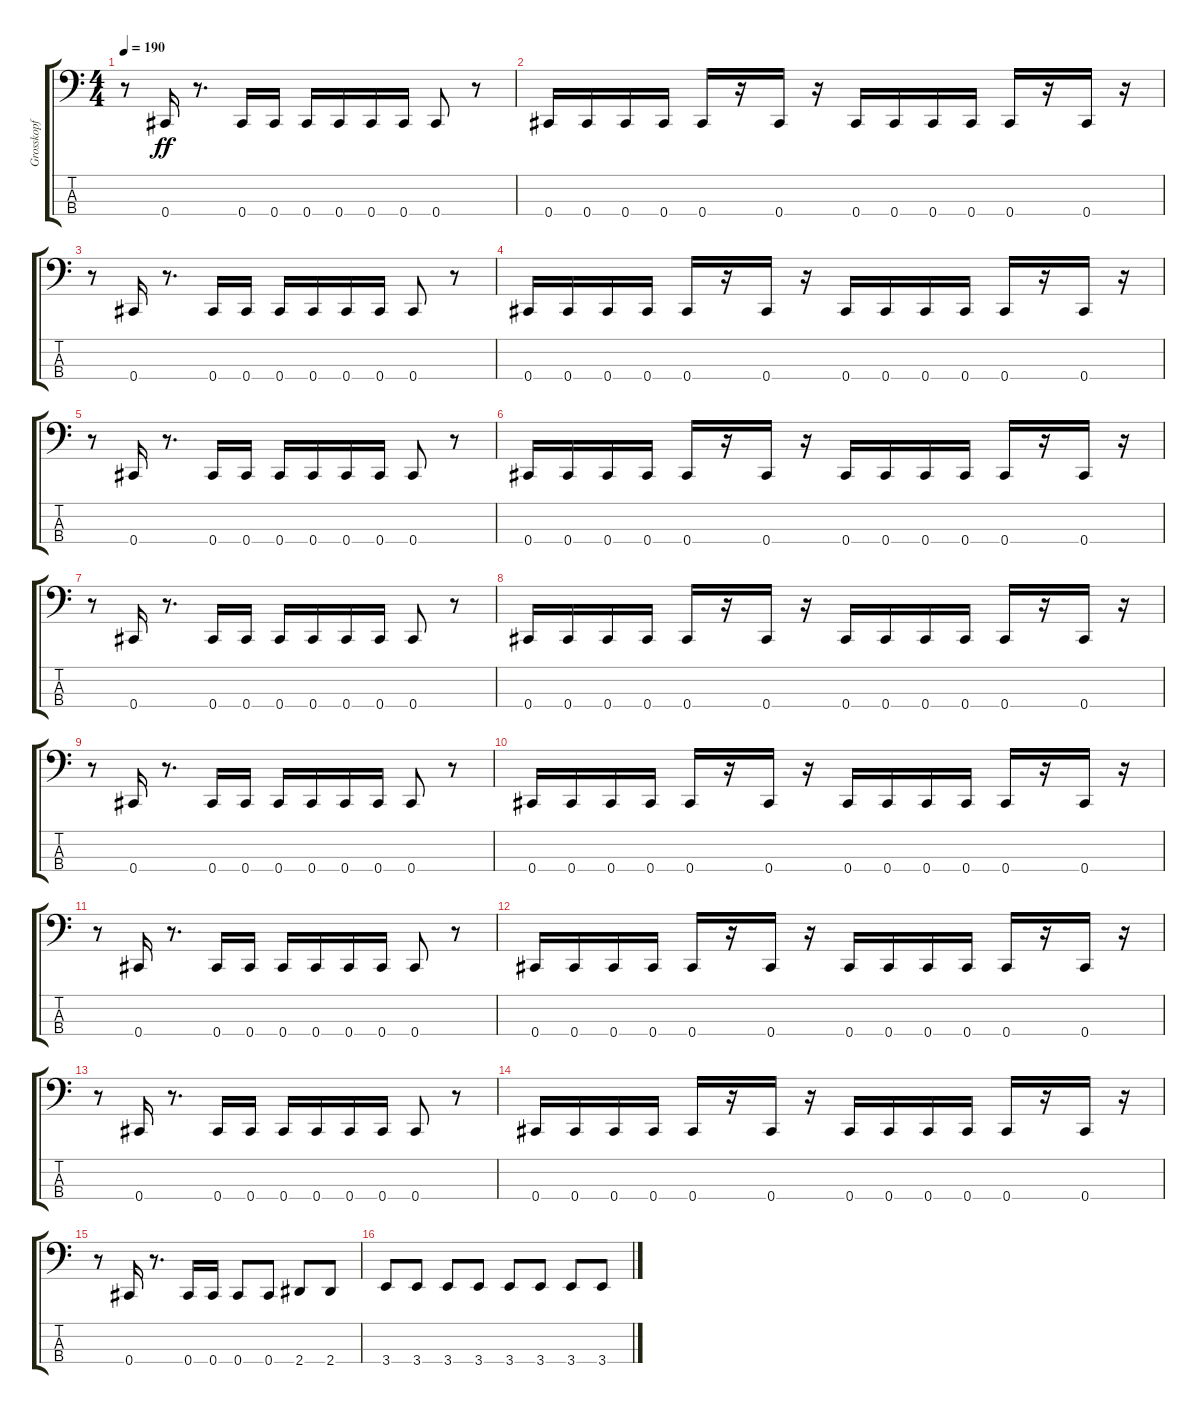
\track ("Grosskopf" "Grosskopf") {instrument electricbassfinger}
\staff {score tabs}
\tuning (Gb2 Db2 Ab1 Db1) {hide}
\ts (4 4)
\tempo 190
\clef f4
\ks c
r.8{dy ff} 0.4.16 r.8{d} 0.4.16 0.4.16 0.4.16 0.4.16 0.4.16 0.4.16 0.4.8 r.8 |
0.4.16 0.4.16 0.4.16 0.4.16 0.4.16 r.16 0.4.16 r.16 0.4.16 0.4.16 0.4.16 0.4.16 0.4.16 r.16 0.4.16 r.16 |
r.8 0.4.16 r.8{d} 0.4.16 0.4.16 0.4.16 0.4.16 0.4.16 0.4.16 0.4.8 r.8 |
0.4.16 0.4.16 0.4.16 0.4.16 0.4.16 r.16 0.4.16 r.16 0.4.16 0.4.16 0.4.16 0.4.16 0.4.16 r.16 0.4.16 r.16 |
r.8 0.4.16 r.8{d} 0.4.16 0.4.16 0.4.16 0.4.16 0.4.16 0.4.16 0.4.8 r.8 |
0.4.16 0.4.16 0.4.16 0.4.16 0.4.16 r.16 0.4.16 r.16 0.4.16 0.4.16 0.4.16 0.4.16 0.4.16 r.16 0.4.16 r.16 |
r.8 0.4.16 r.8{d} 0.4.16 0.4.16 0.4.16 0.4.16 0.4.16 0.4.16 0.4.8 r.8 |
0.4.16 0.4.16 0.4.16 0.4.16 0.4.16 r.16 0.4.16 r.16 0.4.16 0.4.16 0.4.16 0.4.16 0.4.16 r.16 0.4.16 r.16 |
r.8 0.4.16 r.8{d} 0.4.16 0.4.16 0.4.16 0.4.16 0.4.16 0.4.16 0.4.8 r.8 |
0.4.16 0.4.16 0.4.16 0.4.16 0.4.16 r.16 0.4.16 r.16 0.4.16 0.4.16 0.4.16 0.4.16 0.4.16 r.16 0.4.16 r.16 |
r.8 0.4.16 r.8{d} 0.4.16 0.4.16 0.4.16 0.4.16 0.4.16 0.4.16 0.4.8 r.8 |
0.4.16 0.4.16 0.4.16 0.4.16 0.4.16 r.16 0.4.16 r.16 0.4.16 0.4.16 0.4.16 0.4.16 0.4.16 r.16 0.4.16 r.16 |
r.8 0.4.16 r.8{d} 0.4.16 0.4.16 0.4.16 0.4.16 0.4.16 0.4.16 0.4.8 r.8 |
0.4.16 0.4.16 0.4.16 0.4.16 0.4.16 r.16 0.4.16 r.16 0.4.16 0.4.16 0.4.16 0.4.16 0.4.16 r.16 0.4.16 r.16 |
r.8 0.4.16 r.8{d} 0.4.16 0.4.16 0.4.8 0.4.8 2.4.8 2.4.8 |
3.4.8 3.4.8 3.4.8 3.4.8 3.4.8 3.4.8 3.4.8 3.4.8
